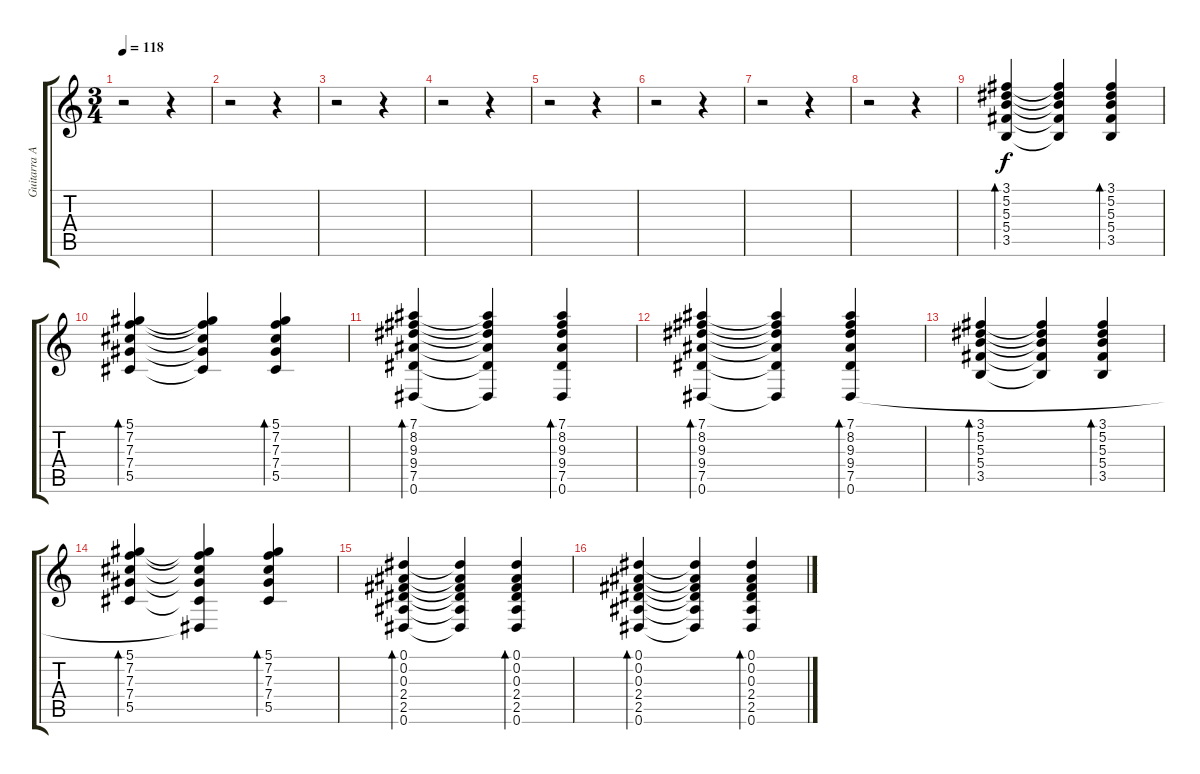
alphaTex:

\track ("Guitarra Acomp." "Guitarra A") {instrument electricguitarjazz}
\staff {score tabs}
\tuning (Eb4 Bb3 Gb3 Db3 Ab2 Eb2) {hide}
\ts (3 4)
\tempo 118
\clef g2
\ks c
r.2{dy f instrument electricguitarjazz} r.4 |
r.2 r.4 |
r.2 r.4 |
r.2 r.4 |
r.2 r.4 |
r.2 r.4 |
r.2 r.4 |
r.2 r.4 |
(3.1 5.2 5.3 5.4 3.5).4{bd 60} (3.1{t} 5.2{t} 5.3{t} 5.4{t} 3.5{t}).4 (3.1 5.2 5.3 5.4 3.5).4{bd 60} |
(5.1 7.2 7.3 7.4 5.5).4{bd 60} (5.1{t} 7.2{t} 7.3{t} 7.4{t} 5.5{t}).4 (5.1 7.2 7.3 7.4 5.5).4{bd 60} |
(7.1 8.2 9.3 9.4 7.5 0.6).4{bd 60} (7.1{t} 8.2{t} 9.3{t} 9.4{t} 7.5{t} 0.6{t}).4 (7.1 8.2 9.3 9.4 7.5 0.6).4{bd 60} |
(7.1 8.2 9.3 9.4 7.5 0.6).4{bd 60} (7.1{t} 8.2{t} 9.3{t} 9.4{t} 7.5{t} 0.6{t}).4 (7.1 8.2 9.3 9.4 7.5 0.6).4{bd 60} |
(3.1 5.2 5.3 5.4 3.5).4{bd 60} (3.1{t} 5.2{t} 5.3{t} 5.4{t} 3.5{t}).4 (3.1 5.2 5.3 5.4 3.5).4{bd 60} |
(5.1 7.2 7.3 7.4 5.5).4{bd 60} (5.1{t} 7.2{t} 7.3{t} 7.4{t} 5.5{t} 0.6{t}).4 (5.1 7.2 7.3 7.4 5.5).4{bd 60} |
(0.1 0.2 0.3 2.4 2.5 0.6).4{bd 60} (0.1{t} 0.2{t} 0.3{t} 2.4{t} 2.5{t} 0.6{t}).4 (0.1 0.2 0.3 2.4 2.5 0.6).4{bd 60} |
(0.1 0.2 0.3 2.4 2.5 0.6).4{bd 60} (0.1{t} 0.2{t} 0.3{t} 2.4{t} 2.5{t} 0.6{t}).4 (0.1 0.2 0.3 2.4 2.5 0.6).4{bd 60}
